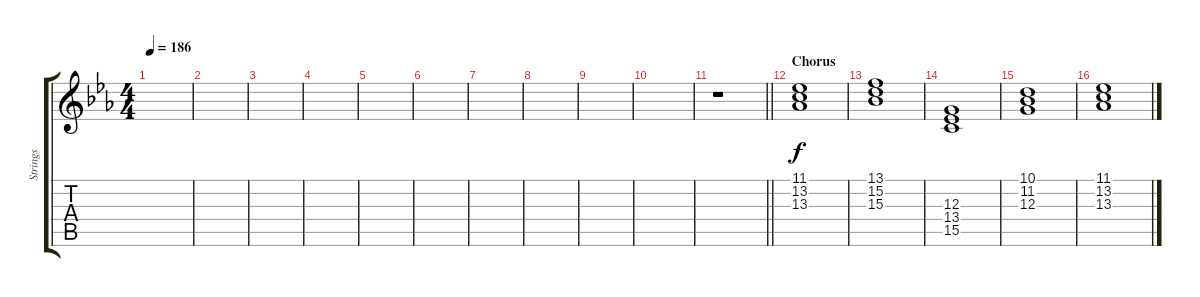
\track ("Strings" "Strings") {instrument stringensemble1}
\staff {score tabs}
\tuning (E4 B3 G3 D3 A2 E2) {hide}
\ts (4 4)
\tempo 186
\clef g2
\ks eb
|
|
|
|
|
|
|
|
|
|
\barLineRight lightlight
r.1 |
\section ("" "Chorus")
(11.1 13.2 13.3).1 |
(13.1 15.2 15.3).1 |
(12.3 13.4 15.5).1 |
(10.1 11.2 12.3).1 |
(11.1 13.2 13.3).1
